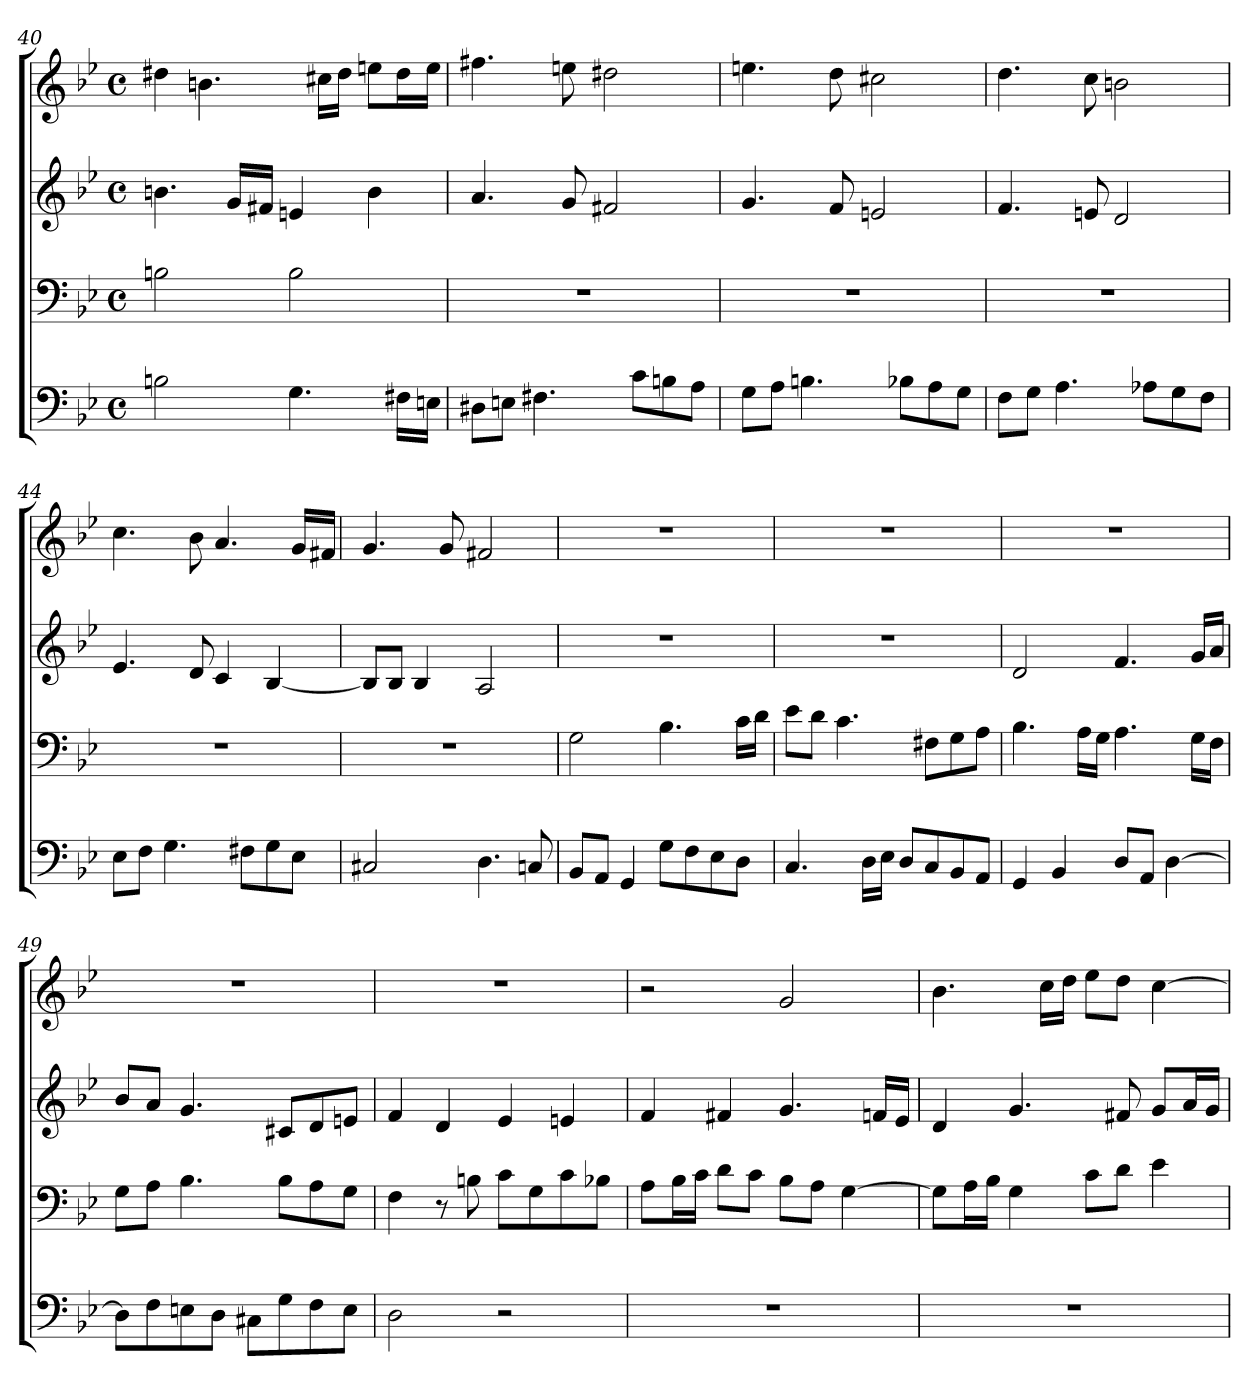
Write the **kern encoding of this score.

**kern	**kern	**kern	**kern
*part4	*part3	*part2	*part1
*staff4	*staff3	*staff2	*staff1
*clefF4	*clefF4	*clefG2	*clefG2
*k[b-e-]	*k[b-e-]	*k[b-e-]	*k[b-e-]
*M4/4	*M4/4	*M4/4	*M4/4
*met(c)	*met(c)	*met(c)	*met(c)
=40	=40	=40	=40
2Bn\	2Bn\	4.bn\	4dd#\
.	.	.	4.bn\
.	.	16g/LL	.
.	.	16f#/JJ	.
4.G\	2B\	4en/	.
.	.	.	16cc#\LL
.	.	.	16dd#\JJ
.	.	4b\	8een\L
16F#\LL	.	.	16dd#\L
16En\JJ	.	.	16ee\JJ
=41	=41	=41	=41
8D#\L	1r	4.a/	4.ff#\
8En\J	.	.	.
4.F#\	.	.	.
.	.	8g/	8een\
.	.	2f#/	2dd#\
8c\L	.	.	.
8Bn\	.	.	.
8A\J	.	.	.
=42	=42	=42	=42
8G\L	1r	4.g/	4.een\
8A\J	.	.	.
4.Bn\	.	.	.
.	.	8f/	8dd\
.	.	2en/	2cc#\
8B-\L	.	.	.
8A\	.	.	.
8G\J	.	.	.
=43	=43	=43	=43
8F\L	1r	4.f/	4.dd\
8G\J	.	.	.
4.A\	.	.	.
.	.	8en/	8cc\
.	.	2d/	2bn\
8A-\L	.	.	.
8G\	.	.	.
8F\J	.	.	.
!!LO:LB:g=z
=44	=44	=44	=44
8E-\L	1r	4.e-/	4.cc\
8F\J	.	.	.
4.G\	.	.	.
.	.	8d/	8b-\
.	.	4c/	4.a/
8F#\L	.	.	.
8G\	.	[4B-/	.
8E-\J	.	.	16g/LL
.	.	.	16f#/JJ
=45	=45	=45	=45
2C#/	1r	8B-/L]	4.g/
.	.	8B-/J	.
.	.	4B-/	.
.	.	.	8g/
4.D\	.	2A/	2f#/
8Cn/	.	.	.
=46	=46	=46	=46
8BB-/L	2G\	1r	1r
8AA/J	.	.	.
4GG/	.	.	.
8G\L	4.B-\	.	.
8F\	.	.	.
8E-\	.	.	.
8D\J	16c\LL	.	.
.	16d\JJ	.	.
=47	=47	=47	=47
4.C/	8e-\L	1r	1r
.	8d\J	.	.
.	4.c\	.	.
16D\LL	.	.	.
16E-\JJ	.	.	.
8D/L	.	.	.
8C/	8F#\L	.	.
8BB-/	8G\	.	.
8AA/J	8A\J	.	.
=48	=48	=48	=48
4GG/	4.B-\	2d/	1r
4BB-/	.	.	.
.	16A\LL	.	.
.	16G\JJ	.	.
8D/L	4.A\	4.f/	.
8AA/J	.	.	.
[4D\	.	.	.
.	16G\LL	16g/LL	.
.	16F\JJ	16a/JJ	.
!!LO:LB:g=z
=49	=49	=49	=49
8D\L]	8G\L	8b-/L	1r
8F\	8A\J	8a/J	.
8En\	4.B-\	4.g/	.
8D\J	.	.	.
8C#\L	.	.	.
8G\	8B-\L	8c#/L	.
8F\	8A\	8d/	.
8E\J	8G\J	8en/J	.
=50	=50	=50	=50
2D\	4F\	4f/	1r
.	8r	4d/	.
.	8Bn\	.	.
2r	8c\L	4e-/	.
.	8G\	.	.
.	8c\	4en/	.
.	8B-\J	.	.
=51	=51	=51	=51
1r	8A\L	4f/	2r
.	16B-\L	.	.
.	16c\JJ	.	.
.	8d\L	4f#/	.
.	8c\J	.	.
.	8B-\L	4.g/	2g/
.	8A\J	.	.
.	[4G\	.	.
.	.	16fn/LL	.
.	.	16e-/JJ	.
=52	=52	=52	=52
1r	8G\L]	4d/	4.b-\
.	16A\L	.	.
.	16B-\JJ	.	.
.	4G\	4.g/	.
.	.	.	16cc\LL
.	.	.	16dd\JJ
.	8c\L	.	8ee-\L
.	8d\J	8f#/	8dd\J
.	4e-\	8g/L	[4cc\
.	.	16a/L	.
.	.	16g/JJ	.
=	=	=	=
*-	*-	*-	*-
